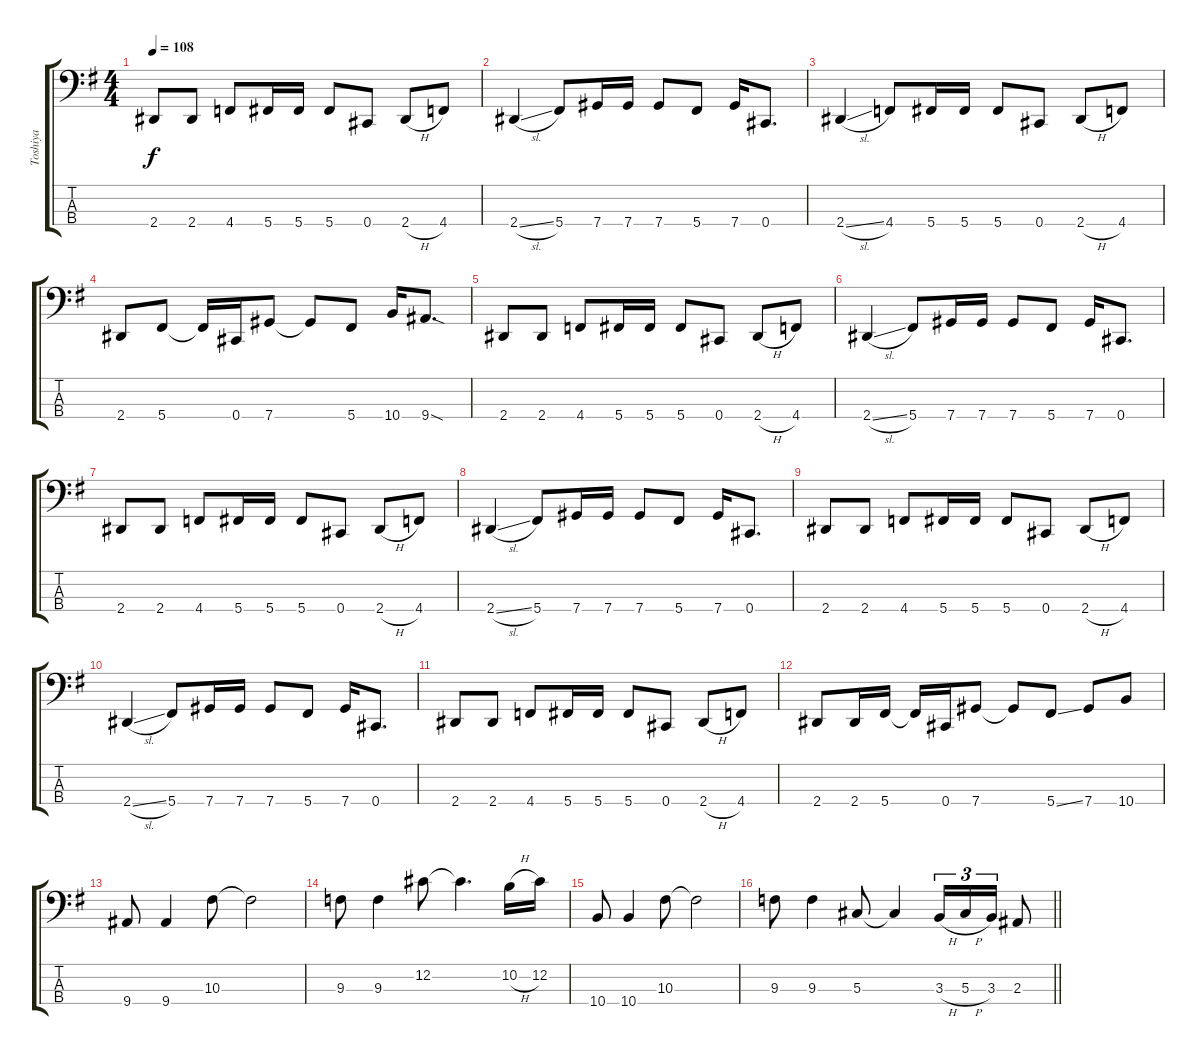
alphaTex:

\track ("Toshiya" "Toshiya") {instrument electricbasspick}
\staff {score tabs}
\tuning (Gb2 Db2 Ab1 Db1) {hide}
\ts (4 4)
\tempo 108
\clef f4
\ks g
2.4.8{dy f} 2.4.8 4.4.8 5.4.16 5.4.16 5.4.8 0.4.8 2.4{h}.8 4.4.8 |
2.4{sl}.4 5.4.8 7.4.16 7.4.16 7.4.8 5.4.8 7.4.16 0.4.8{d} |
2.4{sl}.4 4.4.8 5.4.16 5.4.16 5.4.8 0.4.8 2.4{h}.8 4.4.8 |
2.4.8 5.4.8 5.4{t}.16 0.4.16 7.4.8 7.4{t}.8 5.4.8 10.4.16 9.4{sod}.8{d} |
2.4.8 2.4.8 4.4.8 5.4.16 5.4.16 5.4.8 0.4.8 2.4{h}.8 4.4.8 |
2.4{sl}.4 5.4.8 7.4.16 7.4.16 7.4.8 5.4.8 7.4.16 0.4.8{d} |
2.4.8 2.4.8 4.4.8 5.4.16 5.4.16 5.4.8 0.4.8 2.4{h}.8 4.4.8 |
2.4{sl}.4 5.4.8 7.4.16 7.4.16 7.4.8 5.4.8 7.4.16 0.4.8{d} |
2.4.8 2.4.8 4.4.8 5.4.16 5.4.16 5.4.8 0.4.8 2.4{h}.8 4.4.8 |
2.4{sl}.4 5.4.8 7.4.16 7.4.16 7.4.8 5.4.8 7.4.16 0.4.8{d} |
2.4.8 2.4.8 4.4.8 5.4.16 5.4.16 5.4.8 0.4.8 2.4{h}.8 4.4.8 |
2.4.8 2.4.16 5.4.16 5.4{t}.16 0.4.16 7.4.8 7.4{t}.8 5.4{ss}.8 7.4.8 10.4.8 |
9.4.8 9.4.4 10.3.8 10.3{t}.2 |
9.3.8 9.3.4 12.2.8 12.2{t}.4{d} 10.2{h}.16 12.2.16 |
10.4.8 10.4.4 10.3.8 10.3{t}.2 |
\barLineRight lightlight
9.3.8 9.3.4 5.3.8 5.3{t}.4 3.3{h}.16{tu (3 2)} 5.3{h}.16{tu (3 2)} 3.3.16{tu (3 2)} 2.3.8
